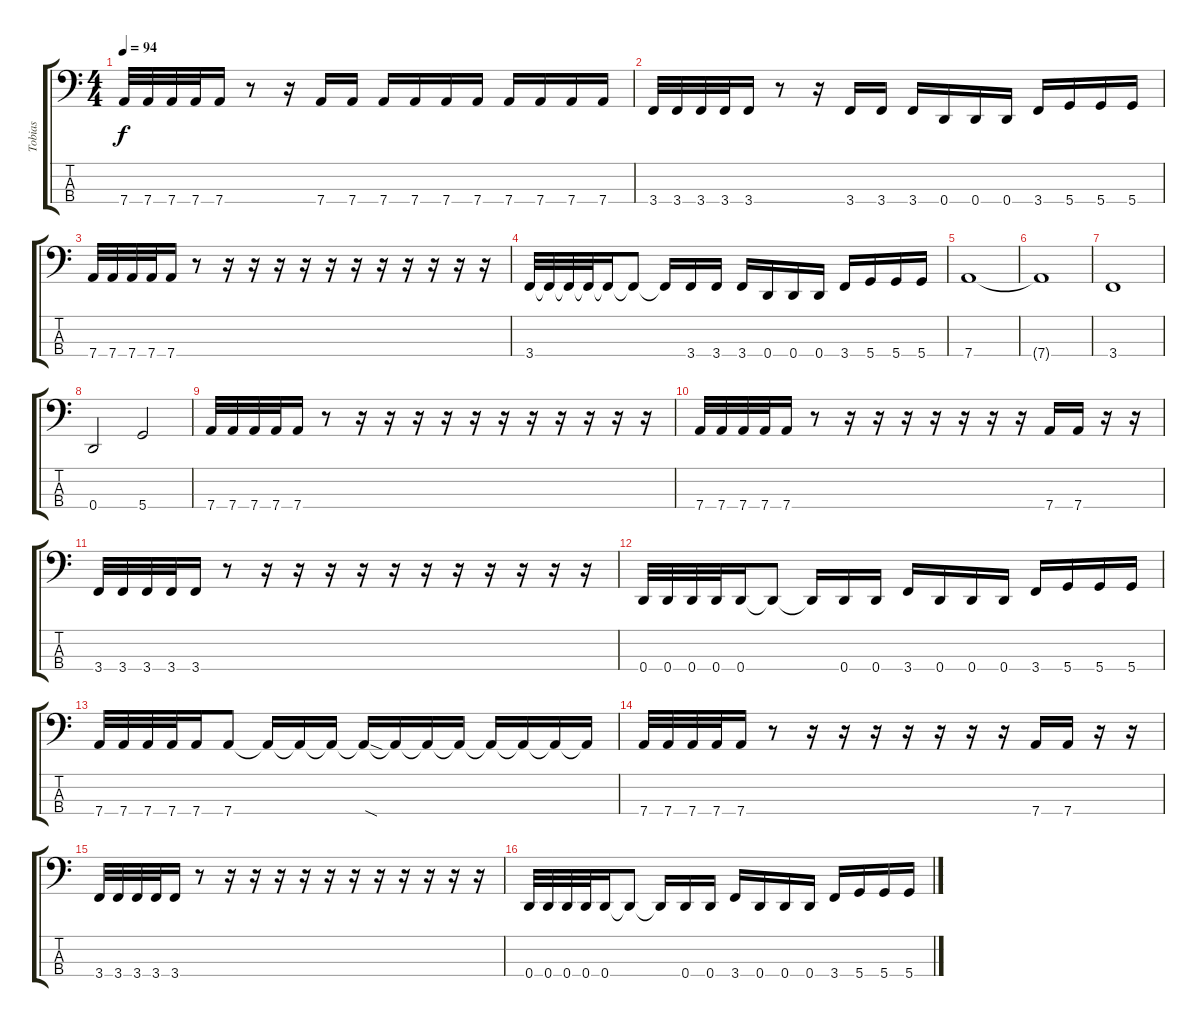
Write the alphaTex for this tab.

\track ("Tobias" "Tobias") {instrument electricbasspick}
\staff {score tabs}
\tuning (G2 D2 A1 D1) {hide}
\ts (4 4)
\tempo 94
\clef f4
\ks c
7.4.32{dy f} 7.4.32 7.4.32 7.4.32 7.4.16 r.8 r.16 7.4.16 7.4.16 7.4.16 7.4.16 7.4.16 7.4.16 7.4.16 7.4.16 7.4.16 7.4.16 |
3.4.32 3.4.32 3.4.32 3.4.32 3.4.16 r.8 r.16 3.4.16 3.4.16 3.4.16 0.4.16 0.4.16 0.4.16 3.4.16 5.4.16 5.4.16 5.4.16 |
7.4.32 7.4.32 7.4.32 7.4.32 7.4.16 r.8 r.16 r.16 r.16 r.16 r.16 r.16 r.16 r.16 r.16 r.16 r.16 |
3.4.32 3.4{t}.32 3.4{t}.32 3.4{t}.32 3.4{t}.16 3.4{t}.8 3.4{t}.16 3.4.16 3.4.16 3.4.16 0.4.16 0.4.16 0.4.16 3.4.16 5.4.16 5.4.16 5.4.16 |
7.4.1 |
7.4{t}.1 |
3.4.1 |
0.4.2 5.4.2 |
7.4.32 7.4.32 7.4.32 7.4.32 7.4.16 r.8 r.16 r.16 r.16 r.16 r.16 r.16 r.16 r.16 r.16 r.16 r.16 |
7.4.32 7.4.32 7.4.32 7.4.32 7.4.16 r.8 r.16 r.16 r.16 r.16 r.16 r.16 r.16 7.4.16 7.4.16 r.16 r.16 |
3.4.32 3.4.32 3.4.32 3.4.32 3.4.16 r.8 r.16 r.16 r.16 r.16 r.16 r.16 r.16 r.16 r.16 r.16 r.16 |
0.4.32 0.4.32 0.4.32 0.4.32 0.4.16 0.4{t}.8 0.4{t}.16 0.4.16 0.4.16 3.4.16 0.4.16 0.4.16 0.4.16 3.4.16 5.4.16 5.4.16 5.4.16 |
7.4.32 7.4.32 7.4.32 7.4.32 7.4.16 7.4.8 7.4{t}.16 7.4{t}.16 7.4{t}.16 7.4{sod t}.16 7.4{t}.16 7.4{t}.16 7.4{t}.16 7.4{t}.16 7.4{t}.16 7.4{t}.16 7.4{t}.16 |
7.4.32 7.4.32 7.4.32 7.4.32 7.4.16 r.8 r.16 r.16 r.16 r.16 r.16 r.16 r.16 7.4.16 7.4.16 r.16 r.16 |
3.4.32 3.4.32 3.4.32 3.4.32 3.4.16 r.8 r.16 r.16 r.16 r.16 r.16 r.16 r.16 r.16 r.16 r.16 r.16 |
0.4.32 0.4.32 0.4.32 0.4.32 0.4.16 0.4{t}.8 0.4{t}.16 0.4.16 0.4.16 3.4.16 0.4.16 0.4.16 0.4.16 3.4.16 5.4.16 5.4.16 5.4.16
